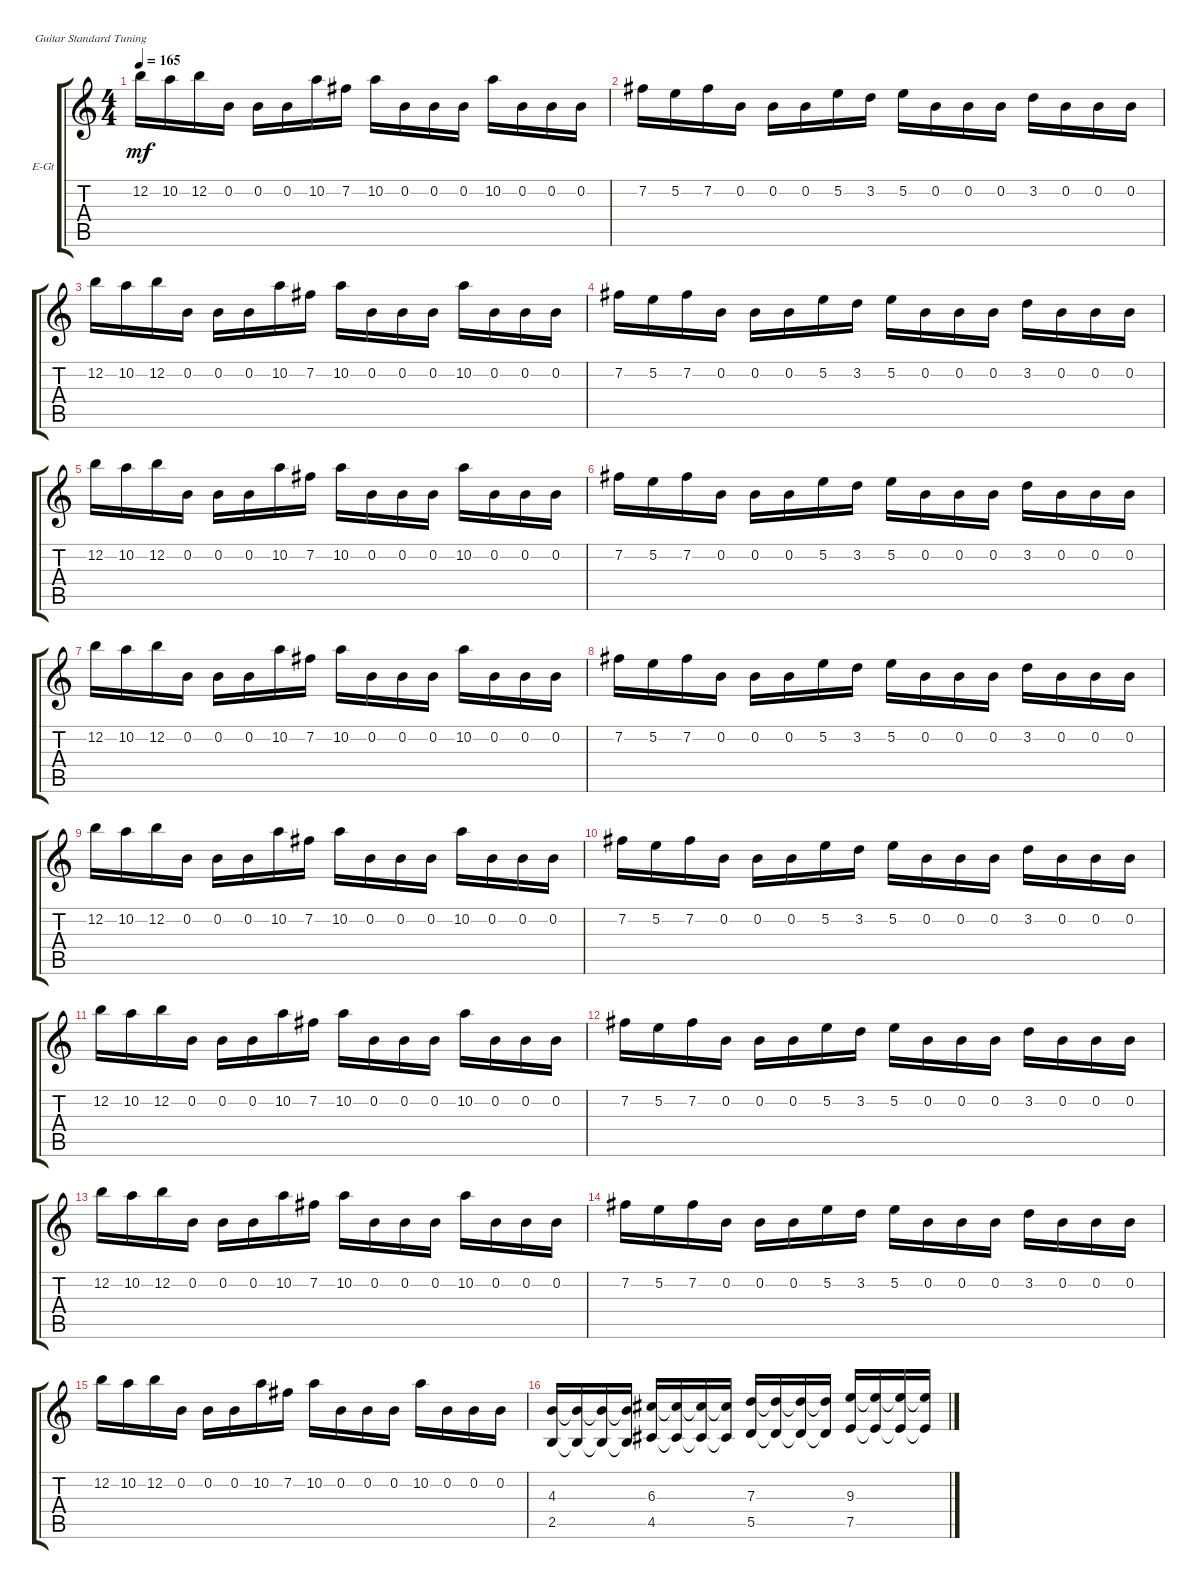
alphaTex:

\defaultSystemsLayout 4
\bracketExtendMode groupsimilarinstruments
\firstSystemTrackNameOrientation horizontal
\otherSystemsTrackNameOrientation horizontal
\track ("Electric Guitar" "E-Gt") {instrument distortionguitar}
\staff {score tabs}
\tuning (E4 B3 G3 D3 A2 E2)
\ts (4 4)
\tempo 165
\clef g2
\ks c
12.2.16{dy mf instrument distortionguitar} 10.2.16 12.2.16 0.2.16 0.2.16 0.2.16 10.2.16 7.2.16 10.2.16 0.2.16 0.2.16 0.2.16 10.2.16 0.2.16 0.2.16 0.2.16 |
7.2.16 5.2.16 7.2.16 0.2.16 0.2.16 0.2.16 5.2.16 3.2.16 5.2.16 0.2.16 0.2.16 0.2.16 3.2.16 0.2.16 0.2.16 0.2.16 |
12.2.16 10.2.16 12.2.16 0.2.16 0.2.16 0.2.16 10.2.16 7.2.16 10.2.16 0.2.16 0.2.16 0.2.16 10.2.16 0.2.16 0.2.16 0.2.16 |
7.2.16 5.2.16 7.2.16 0.2.16 0.2.16 0.2.16 5.2.16 3.2.16 5.2.16 0.2.16 0.2.16 0.2.16 3.2.16 0.2.16 0.2.16 0.2.16 |
12.2.16 10.2.16 12.2.16 0.2.16 0.2.16 0.2.16 10.2.16 7.2.16 10.2.16 0.2.16 0.2.16 0.2.16 10.2.16 0.2.16 0.2.16 0.2.16 |
7.2.16 5.2.16 7.2.16 0.2.16 0.2.16 0.2.16 5.2.16 3.2.16 5.2.16 0.2.16 0.2.16 0.2.16 3.2.16 0.2.16 0.2.16 0.2.16 |
12.2.16 10.2.16 12.2.16 0.2.16 0.2.16 0.2.16 10.2.16 7.2.16 10.2.16 0.2.16 0.2.16 0.2.16 10.2.16 0.2.16 0.2.16 0.2.16 |
7.2.16 5.2.16 7.2.16 0.2.16 0.2.16 0.2.16 5.2.16 3.2.16 5.2.16 0.2.16 0.2.16 0.2.16 3.2.16 0.2.16 0.2.16 0.2.16 |
12.2.16 10.2.16 12.2.16 0.2.16 0.2.16 0.2.16 10.2.16 7.2.16 10.2.16 0.2.16 0.2.16 0.2.16 10.2.16 0.2.16 0.2.16 0.2.16 |
7.2.16 5.2.16 7.2.16 0.2.16 0.2.16 0.2.16 5.2.16 3.2.16 5.2.16 0.2.16 0.2.16 0.2.16 3.2.16 0.2.16 0.2.16 0.2.16 |
12.2.16 10.2.16 12.2.16 0.2.16 0.2.16 0.2.16 10.2.16 7.2.16 10.2.16 0.2.16 0.2.16 0.2.16 10.2.16 0.2.16 0.2.16 0.2.16 |
7.2.16 5.2.16 7.2.16 0.2.16 0.2.16 0.2.16 5.2.16 3.2.16 5.2.16 0.2.16 0.2.16 0.2.16 3.2.16 0.2.16 0.2.16 0.2.16 |
12.2.16 10.2.16 12.2.16 0.2.16 0.2.16 0.2.16 10.2.16 7.2.16 10.2.16 0.2.16 0.2.16 0.2.16 10.2.16 0.2.16 0.2.16 0.2.16 |
7.2.16 5.2.16 7.2.16 0.2.16 0.2.16 0.2.16 5.2.16 3.2.16 5.2.16 0.2.16 0.2.16 0.2.16 3.2.16 0.2.16 0.2.16 0.2.16 |
12.2.16 10.2.16 12.2.16 0.2.16 0.2.16 0.2.16 10.2.16 7.2.16 10.2.16 0.2.16 0.2.16 0.2.16 10.2.16 0.2.16 0.2.16 0.2.16 |
(2.5 4.3).16 (2.5{t} 4.3{t}).16 (2.5{t} 4.3{t}).16 (2.5{t} 4.3{t}).16 (4.5 6.3).16 (4.5{t} 6.3{t}).16 (4.5{t} 6.3{t}).16 (4.5{t} 6.3{t}).16 (5.5 7.3).16 (5.5{t} 7.3{t}).16 (5.5{t} 7.3{t}).16 (5.5{t} 7.3{t}).16 (7.5 9.3).16 (7.5{t} 9.3{t}).16 (7.5{t} 9.3{t}).16 (7.5{t} 9.3{t}).16
